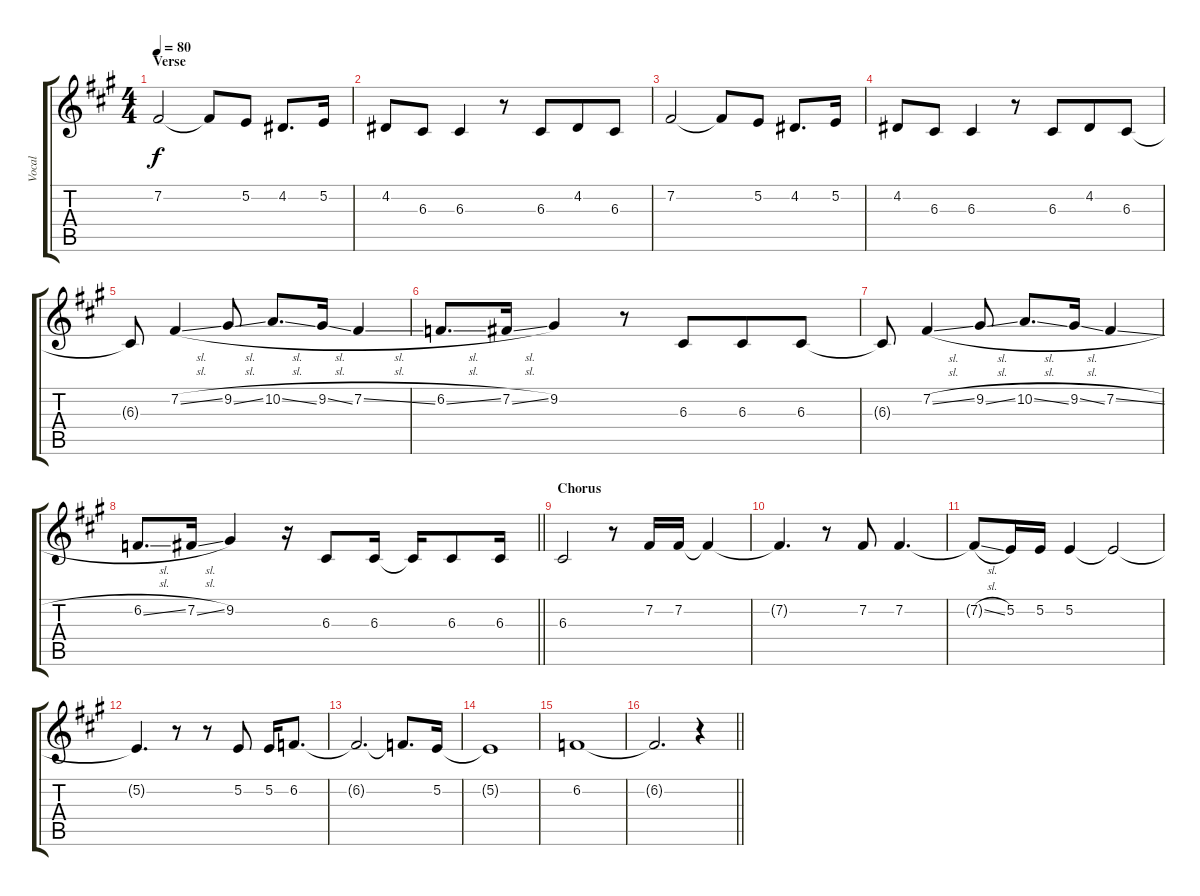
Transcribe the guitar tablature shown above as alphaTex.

\track ("Vocal" "Vocal") {instrument tenorsax}
\staff {score tabs}
\tuning (E4 B3 G3 D3 A2 E2) {hide}
\ts (4 4)
\section ("" "Verse")
\tempo 80
\clef g2
\ks f#minor
7.2.2{dy f} 7.2{t}.8 5.2.8 4.2.8{d} 5.2.16 |
4.2.8 6.3.8 6.3.4 r.8 6.3.8{beam merge} 4.2.8 6.3.8 |
7.2.2 7.2{t}.8 5.2.8 4.2.8{d} 5.2.16 |
4.2.8 6.3.8 6.3.4 r.8 6.3.8{beam merge} 4.2.8 6.3.8 |
6.3{t}.8 7.2{sl}.4 9.2{sl}.8 10.2{sl}.8{d} 9.2{sl}.16 7.2{sl}.4 |
6.2{sl}.8{d} 7.2{sl}.16 9.2.4 r.8 6.3.8{beam merge} 6.3.8 6.3.8 |
6.3{t}.8 7.2{sl}.4 9.2{sl}.8 10.2{sl}.8{d} 9.2{sl}.16 7.2{sl}.4 |
\barLineRight lightlight
6.2{sl}.8{d} 7.2{sl}.16 9.2.4 r.16 6.3.8{beam merge} 6.3.16 6.3{t}.16 6.3.8 6.3.16 |
\section ("" "Chorus")
6.3.2 r.8 7.2.16 7.2.16 7.2{t}.4 |
7.2{t}.4{d} r.8 7.2.8 7.2.4{d} |
7.2{sl t}.8 5.2.16 5.2.16 5.2.4 5.2{t}.2 |
5.2{t}.4{d} r.8 r.8 5.2.8 5.2.16 6.2.8{d} |
6.2{t}.2{d} 6.2{t}.8{d} 5.2.16 |
5.2{t}.1 |
6.2.1 |
\barLineRight lightlight
6.2{t}.2{d} r.4
